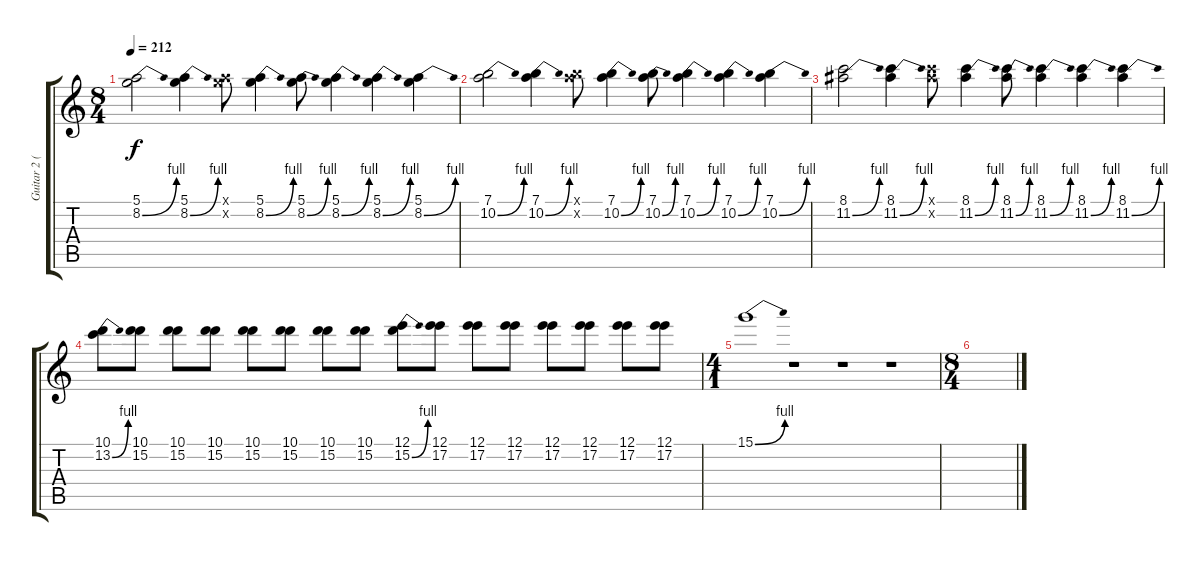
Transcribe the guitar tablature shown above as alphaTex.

\track ("Guitar 2 (Solo)" "Guitar 2 (") {instrument overdrivenguitar}
\staff {score tabs}
\tuning (E4 B3 G3 D3 A2 E2) {hide}
\ts (8 4)
\tempo 212
\clef g2
\ks c
(5.1 8.2{be (bend 0 0 60 4)}).2{dy f} (5.1 8.2{be (bend 0 0 60 4)}).4 (5.1{x} 8.2{x}).8 (5.1 8.2{be (bend 0 0 60 4)}).4 (5.1 8.2{be (bend 0 0 60 4)}).8 (5.1 8.2{be (bend 0 0 60 4)}).4 (5.1 8.2{be (bend 0 0 60 4)}).4 (5.1 8.2{be (bend 0 0 60 4)}).4 |
(7.1 10.2{be (bend 0 0 60 4)}).2 (7.1 10.2{be (bend 0 0 60 4)}).4 (7.1{x} 10.2{x}).8 (7.1 10.2{be (bend 0 0 60 4)}).4 (7.1 10.2{be (bend 0 0 60 4)}).8 (7.1 10.2{be (bend 0 0 60 4)}).4 (7.1 10.2{be (bend 0 0 60 4)}).4 (7.1 10.2{be (bend 0 0 60 4)}).4 |
(8.1 11.2{be (bend 0 0 60 4)}).2 (8.1 11.2{be (bend 0 0 60 4)}).4 (8.1{x} 11.2{x}).8 (8.1 11.2{be (bend 0 0 60 4)}).4 (8.1 11.2{be (bend 0 0 60 4)}).8 (8.1 11.2{be (bend 0 0 60 4)}).4 (8.1 11.2{be (bend 0 0 60 4)}).4 (8.1 11.2{be (bend 0 0 60 4)}).4 |
(10.1 13.2{be (bend 0 0 60 4)}).8 (10.1 15.2).8 (10.1 15.2).8 (10.1 15.2).8 (10.1 15.2).8 (10.1 15.2).8 (10.1 15.2).8 (10.1 15.2).8 (12.1 15.2{be (bend 0 0 60 4)}).8 (12.1 17.2).8 (12.1 17.2).8 (12.1 17.2).8 (12.1 17.2).8 (12.1 17.2).8 (12.1 17.2).8 (12.1 17.2).8 |
\ts (4 1)
15.1{be (bend 0 0 60 4)}.1 r.1 r.1 r.1 |
\ts (8 4)
